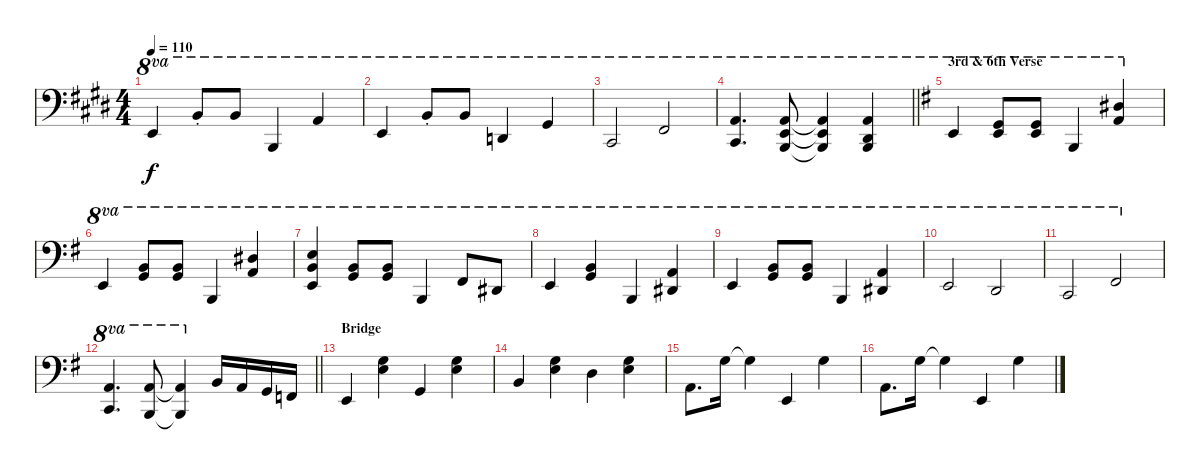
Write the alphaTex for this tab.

\track "" {instrument acousticgrandpiano}
\staff {score}
\tuning (G2 D2 A1 E1 B0) {hide}
\ts (4 4)
\tempo 110
\clef f4
\ks e
14.2.4{ot 8va dy f} 16.1{st}.8{ot 8va} 16.1.8{ot 8va} 14.3.4{ot 8va} 14.1.4{ot 8va} |
14.2.4{ot 8va} 16.1{st}.8{ot 8va} 16.1.8{ot 8va} 12.2.4{ot 8va} 13.1.4{ot 8va} |
11.2.2{ot 8va} 11.1.2{ot 8va} |
\barLineRight lightlight
(14.1 16.3).4{d ot 8va} (14.1 14.2 14.3).8{ot 8va} (14.1{t} 14.2{t} 14.3{t}).4{ot 8va} (14.1 13.2 14.3).4{ot 8va} |
\section ("" "3rd & 6th Verse")
\ks eminor
14.2.4{ot 8va} (12.1 14.2).8{ot 8va} (12.1 14.2).8{ot 8va} 14.3.4{ot 8va} (20.1 19.2).4{ot 8va} |
19.3.4{ot 8va} (16.1 17.2).8{ot 8va} (16.1 17.2).8{ot 8va} 14.3.4{ot 8va} (20.1 19.2).4{ot 8va} |
(21.1 21.2 19.3).4{ot 8va} (16.1 17.2).8{ot 8va} (16.1 17.2).8{ot 8va} 14.3.4{ot 8va} 11.1.8{ot 8va} 13.2.8{ot 8va} |
19.3.4{ot 8va} (16.1 17.2).4{ot 8va} 14.3.4{ot 8va} (14.1 13.2).4{ot 8va} |
19.3.4{ot 8va} (16.1 17.2).8{ot 8va} (16.1 17.2).8{ot 8va} 19.4.4{ot 8va} (19.2 18.3).4{ot 8va} |
19.3.2{ot 8va} 17.3.2{ot 8va} |
15.3.2{ot 8va} 16.2.2{ot 8va} |
\barLineRight lightlight
(14.1 15.3).4{d ot 8va} (14.1 14.3).8{ot 8va} (14.1{t} 14.3{t}).4{ot 8va} 14.3.16 12.3.16 10.3.16 8.3.16 |
\section ("" "Bridge")
12.4.4 (17.2 19.3).4 15.4.4 (17.2 19.3).4 |
19.4.4 (17.2 19.3).4 22.4.4 (17.2 19.3).4 |
7.2.8{d} 12.1.16 12.1{t}.4 7.3.4 12.1.4 |
7.2.8{d} 12.1.16 12.1{t}.4 7.3.4 12.1.4
